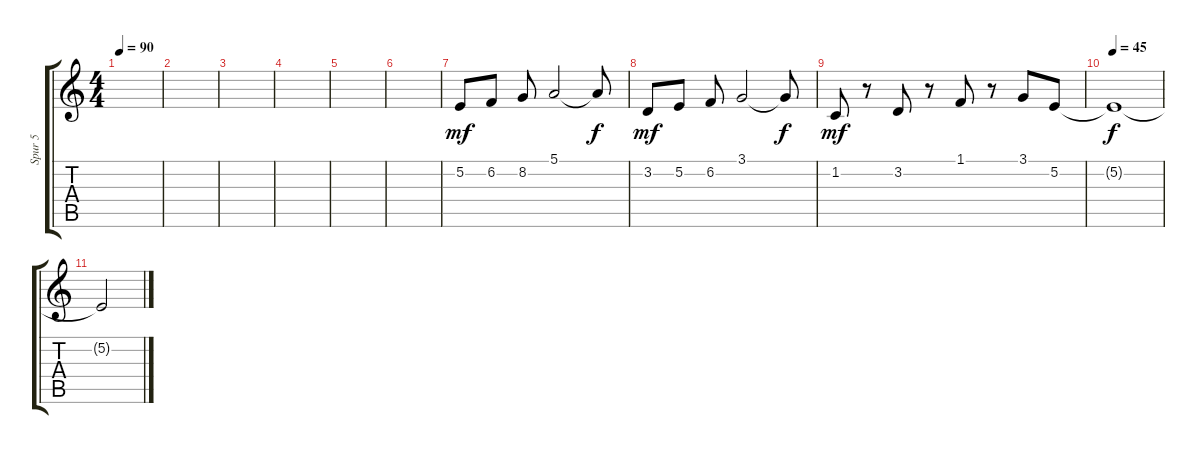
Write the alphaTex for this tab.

\track ("Spur 5" "Spur 5") {instrument choiraahs}
\staff {score tabs}
\tuning (E4 B3 G3 D3 A2 E2) {hide}
\ts (4 4)
\tempo 90
\clef g2
\ks c
|
|
|
|
|
|
5.2.8{dy mf} 6.2.8 8.2.8 5.1.2 5.1{t}.8{dy f} |
3.2.8{dy mf} 5.2.8 6.2.8 3.1.2 3.1{t}.8{dy f} |
1.2.8{dy mf} r.8 3.2.8 r.8 1.1.8 r.8 3.1.8 5.2.8 |
\tempo 45
5.2{t}.1{dy f} |
5.2{t}.2
